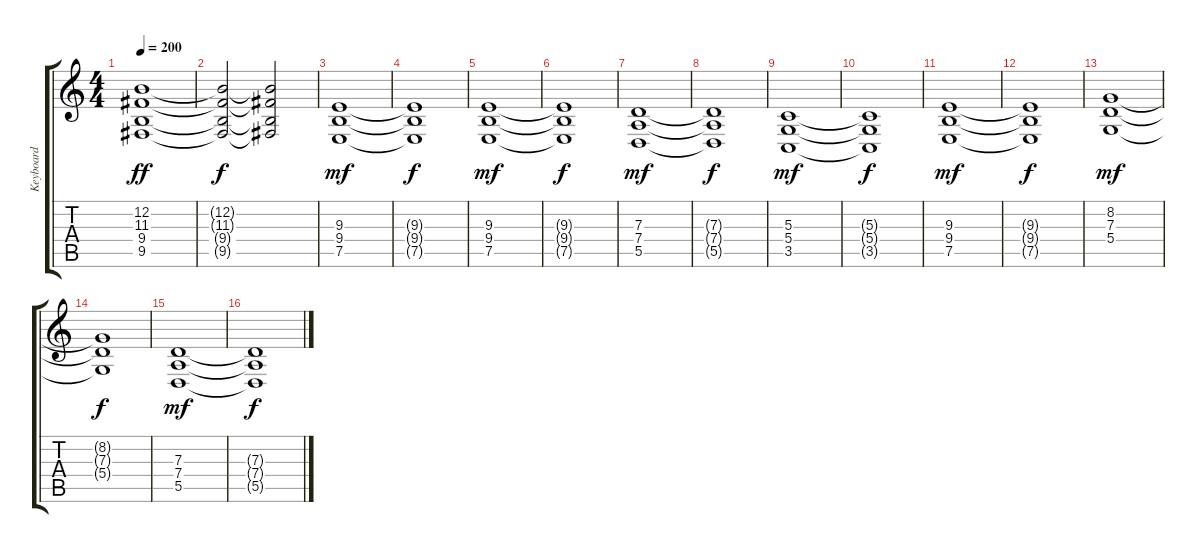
\track ("Keyboard" "Keyboard") {instrument choiraahs}
\staff {score tabs}
\tuning (E4 B3 G3 D3 A2 E2) {hide}
\ts (4 4)
\tempo 200
\clef g2
\ks c
(12.2 11.3 9.4 9.5).1{dy ff} |
(12.2{t} 11.3{t} 9.4{t} 9.5{t}).2{dy f volume 7} (12.2{t} 11.3{t} 9.4{t} 9.5{t}).2{volume 0} |
(9.3 9.4 7.5).1{dy mf volume 10} |
(9.3{t} 9.4{t} 7.5{t}).1{dy f} |
(9.3 9.4 7.5).1{dy mf} |
(9.3{t} 9.4{t} 7.5{t}).1{dy f} |
(7.3 7.4 5.5).1{dy mf} |
(7.3{t} 7.4{t} 5.5{t}).1{dy f} |
(5.3 5.4 3.5).1{dy mf} |
(5.3{t} 5.4{t} 3.5{t}).1{dy f} |
(9.3 9.4 7.5).1{dy mf} |
(9.3{t} 9.4{t} 7.5{t}).1{dy f} |
(8.2 7.3 5.4).1{dy mf} |
(8.2{t} 7.3{t} 5.4{t}).1{dy f} |
(7.3 7.4 5.5).1{dy mf} |
(7.3{t} 7.4{t} 5.5{t}).1{dy f}
